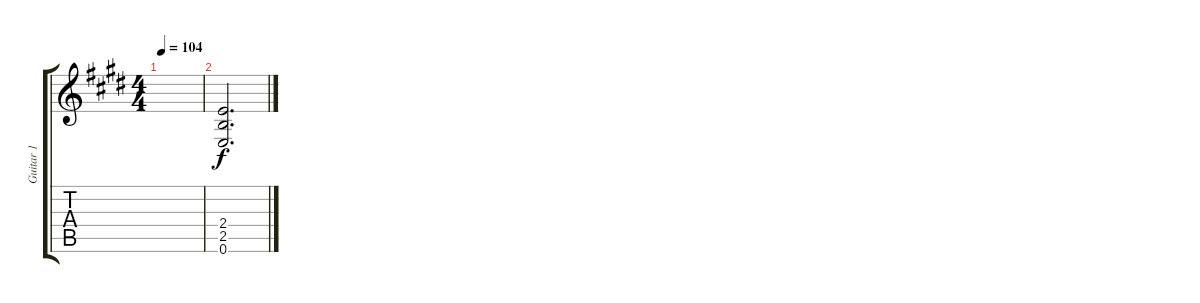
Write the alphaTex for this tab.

\track ("Guitar 1" "Guitar 1") {instrument distortionguitar}
\staff {score tabs}
\tuning (E4 B3 G3 D3 A2 E2) {hide}
\ts (4 4)
\tempo 104
\clef g2
\ks e
|
(2.4 2.5 0.6).2{d}
